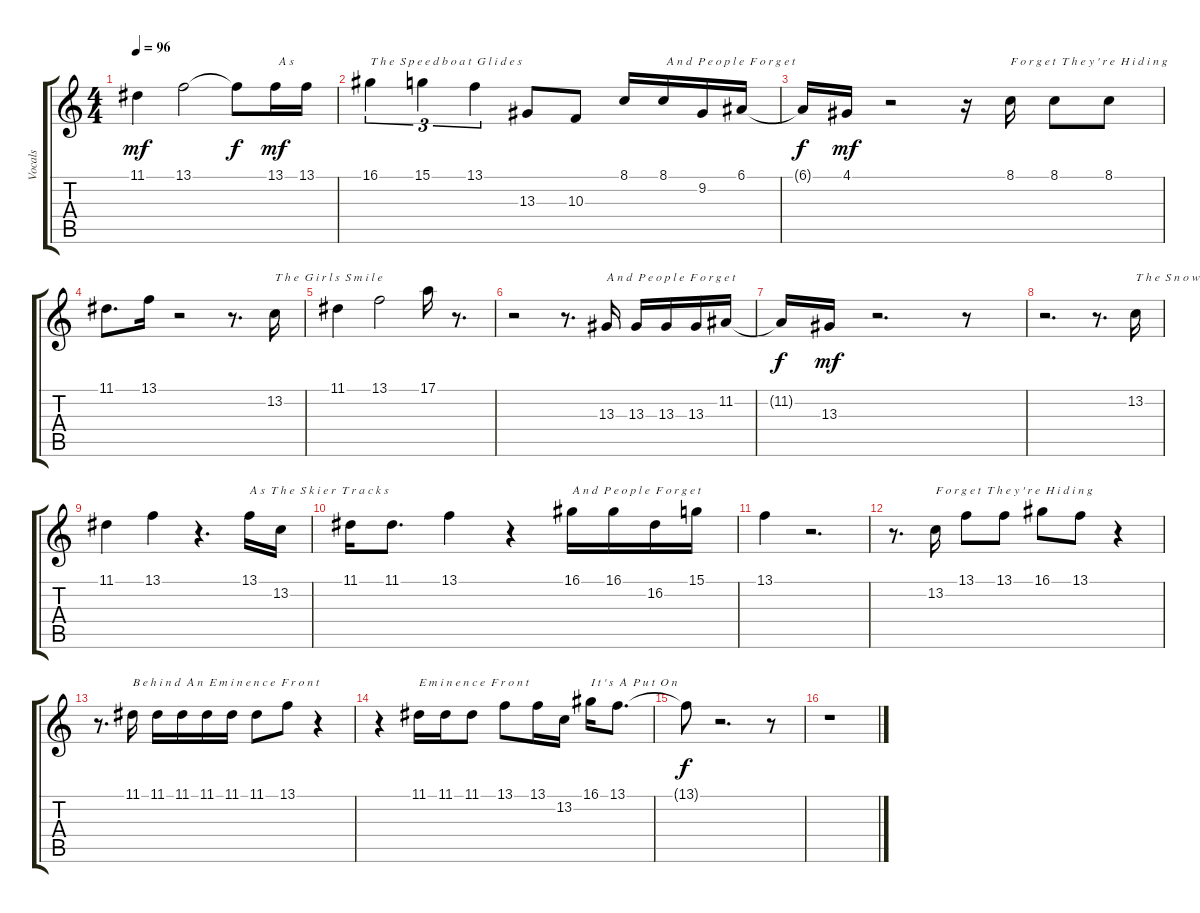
\track ("Vocals" "Vocals") {instrument lead2sawtooth}
\staff {score tabs}
\tuning (E4 B3 G3 D3 A2 E2) {hide}
\ts (4 4)
\tempo 96
\clef g2
\ks c
11.1.4{dy mf} 13.1.2 13.1{t}.8{dy f} 13.1.16{txt " A s" dy mf} 13.1.16 |
16.1.4{tu (3 2) txt "T h e  S p e e d b o a t  G l i d e s"} 15.1.4{tu (3 2)} 13.1.4{tu (3 2)} 13.3.8 10.3.8 8.1.16 8.1.16{txt " A n d  P e o p l e  F o r g e t"} 9.2.16 6.1.16 |
6.1{t}.16{dy f} 4.1.16{dy mf} r.2 r.16 8.1.16{txt "F o r g e t  T h e y ' r e  H i d i n g"} 8.1.8 8.1.8 |
11.1.8{d} 13.1.16 r.2 r.8{d} 13.2.16{txt "T h e  G i r l s  S m i l e"} |
11.1.4 13.1.2 17.1.16 r.8{d} |
r.2 r.8{d} 13.3.16{txt "A n d  P e o p l e  F o r g e t"} 13.3.16 13.3.16 13.3.16 11.2.16 |
11.2{t}.16{dy f} 13.3.16{dy mf} r.2{d} r.8 |
r.2{d} r.8{d} 13.2.16{txt "T h e  S n o w  P a c k s"} |
11.1.4 13.1.4 r.4{d} 13.1.16{txt "A s  T h e  S k i e r  T r a c k s"} 13.2.16 |
11.1.16 11.1.8{d} 13.1.4 r.4 16.1.16{txt "A n d  P e o p l e  F o r g e t"} 16.1.16 16.2.16 15.1.16 |
13.1.4 r.2{d} |
r.8{d} 13.2.16{txt "F o r g e t  T h e y ' r e  H i d i n g"} 13.1.8 13.1.8 16.1.8 13.1.8 r.4 |
r.8{d} 11.1.16{txt "B e h i n d  A n  E m i n e n c e  F r o n t"} 11.1.16 11.1.16 11.1.16 11.1.16 11.1.8 13.1.8 r.4 |
r.4 11.1.16{txt "E m i n e n c e  F r o n t"} 11.1.16 11.1.8 13.1.8 13.1.16 13.2.16 16.1.16{txt "I t ' s  A  P u t  O n"} 13.1.8{d} |
13.1{t}.8{dy f} r.2{d} r.8 |
r.1
